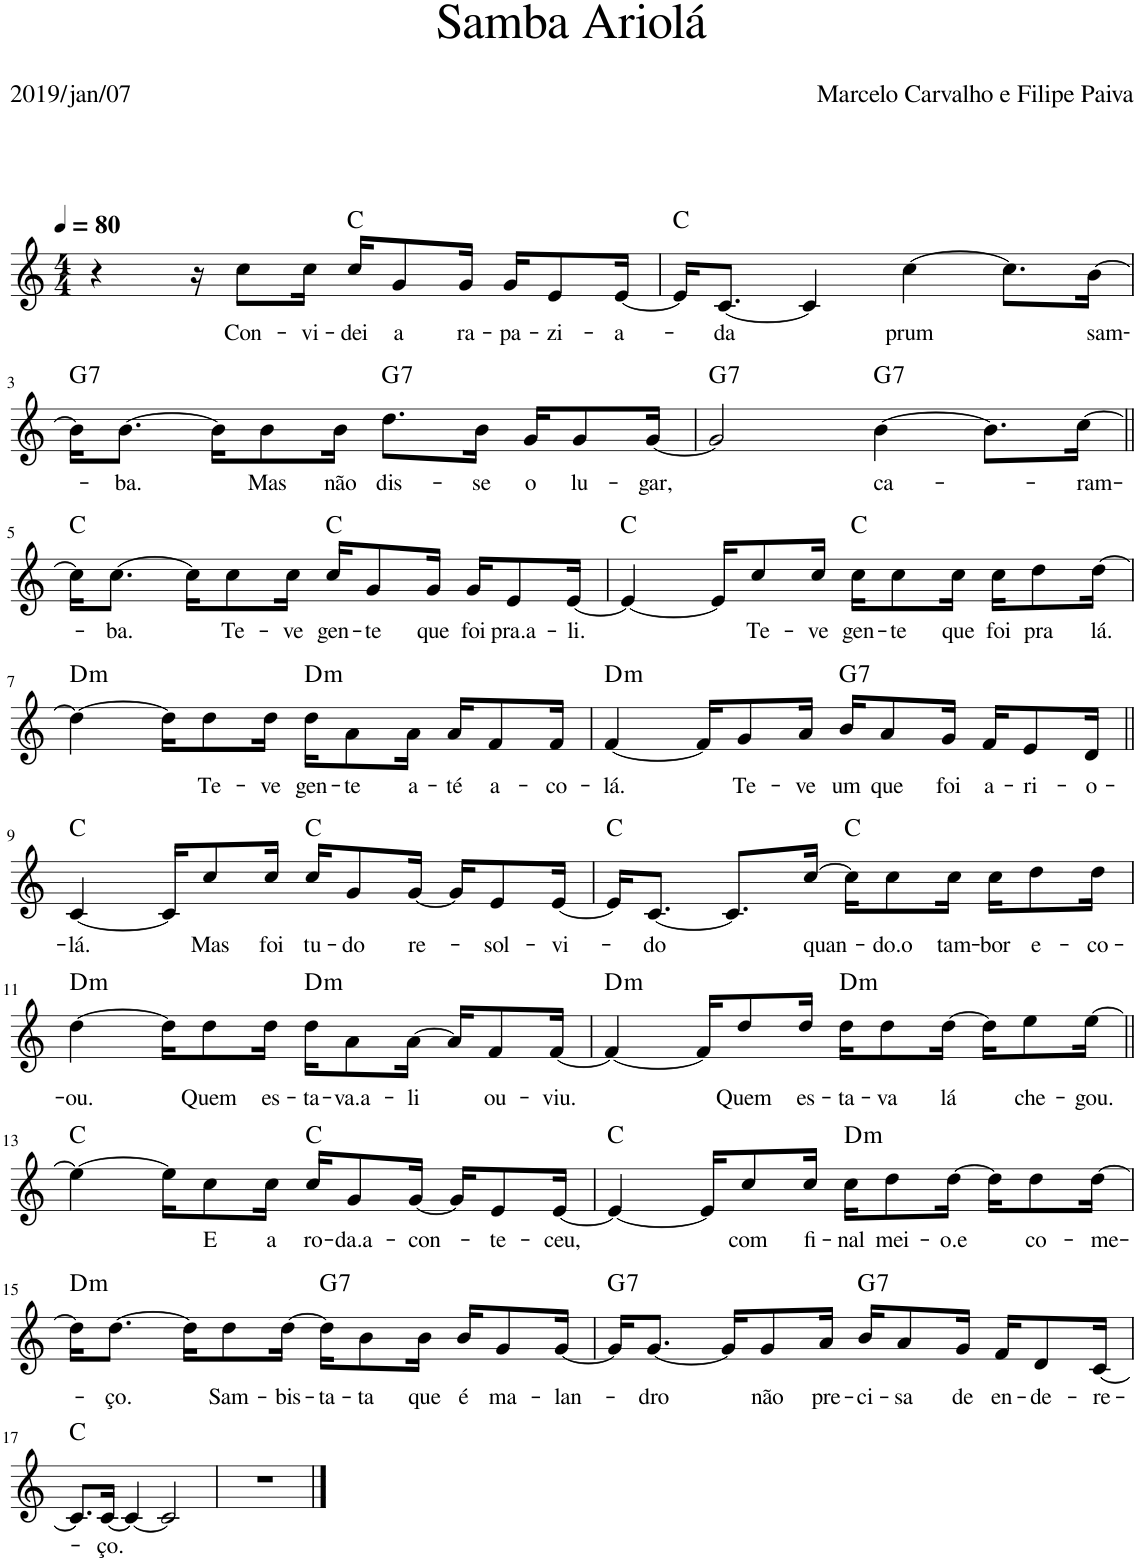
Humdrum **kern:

**kern	**text	**harte
*part1	*part1	*part1
*staff1	*staff1	*
*I"Canto	*	*
*I'C.	*	*
*clefG2	*	*
*k[]	*	*
*M4/4	*	*
*MM80	*	*
=1	=1	=1
4r	.	.
16r	.	.
!	!LO:LY:b	!
8cc\L	Con-	.
!	!LO:LY:b	!
16cc\Jk	-vi-	.
!	!LO:LY:b	!
16cc/KL	-dei	C:maj
!	!LO:LY:b	!
8g/	a	.
!	!LO:LY:b	!
16g/Jk	ra-	.
!	!LO:LY:b	!
16g/KL	-pa-	.
!	!LO:LY:b	!
8e/	-zi-	.
!	!LO:LY:b	!
[16e/Jk	-a-	.
=2	=2	=2
16e/KL]	.	C:maj
!	!LO:LY:b	!
[8.c/J	-da	.
4c/]	.	.
!	!LO:LY:b	!
[4cc\	prum	.
8.cc\L]	.	.
!	!LO:LY:b	!
[16b\Jk	sam-	.
!!LO:LB:g=z
=3	=3	=3
!	!	!LO:H:kt=7
16b\KL]	.	G:7
!	!LO:LY:b	!
[8.b\J	-ba.	.
16b\KL]	.	.
!	!LO:LY:b	!
8b\	Mas	.
!	!LO:LY:b	!
16b\Jk	não	.
!	!LO:LY:b	!LO:H:kt=7
8.dd\L	-dis-	G:7
!	!LO:LY:b	!
16b\Jk	-se	.
!	!LO:LY:b	!
16g/KL	o	.
!	!LO:LY:b	!
8g/	lu-	.
!	!LO:LY:b	!
[16g/Jk	-gar,	.
=4	=4	=4
!	!	!LO:H:kt=7
2g/]	.	G:7
!	!LO:LY:b	!LO:H:kt=7
[4b\	ca-	G:7
8.b\L]	.	.
!	!LO:LY:b	!
[16cc\Jk	-ram-	.
!!LO:LB:g=z
=5||	=5||	=5||
16cc\KL]	.	C:maj
!	!LO:LY:b	!
[8.cc\J	-ba.	.
16cc\KL]	.	.
!	!LO:LY:b	!
8cc\	Te-	.
!	!LO:LY:b	!
16cc\Jk	-ve	.
!	!LO:LY:b	!
16cc/KL	gen-	C:maj
!	!LO:LY:b	!
8g/	-te	.
!	!LO:LY:b	!
16g/Jk	que	.
!	!LO:LY:b	!
16g/KL	foi	.
!	!LO:LY:b	!
8e/	pra.a-	.
!	!LO:LY:b	!
[16e/Jk	-li.	.
=6	=6	=6
4e/_	.	C:maj
16e/KL]	.	.
!	!LO:LY:b	!
8cc/	Te-	.
!	!LO:LY:b	!
16cc/Jk	-ve	.
!	!LO:LY:b	!
16cc\KL	gen-	C:maj
!	!LO:LY:b	!
8cc\	-te	.
!	!LO:LY:b	!
16cc\Jk	que	.
!	!LO:LY:b	!
16cc\KL	foi	.
!	!LO:LY:b	!
8dd\	pra	.
!	!LO:LY:b	!
[16dd\Jk	lá.	.
!!LO:LB:g=z
=7	=7	=7
!	!	!LO:H:kt=m
4dd\_	.	D:min
16dd\KL]	.	.
!	!LO:LY:b	!
8dd\	Te-	.
!	!LO:LY:b	!
16dd\Jk	-ve	.
!	!LO:LY:b	!LO:H:kt=m
16dd\KL	gen-	D:min
!	!LO:LY:b	!
8a\	-te	.
!	!LO:LY:b	!
16a\Jk	a-	.
!	!LO:LY:b	!
16a/KL	-té	.
!	!LO:LY:b	!
8f/	a-	.
!	!LO:LY:b	!
16f/Jk	-co-	.
=8	=8	=8
!	!LO:LY:b	!LO:H:kt=m
[4f/	-lá.	D:min
16f/KL]	.	.
!	!LO:LY:b	!
8g/	Te-	.
!	!LO:LY:b	!
16a/Jk	-ve	.
!	!LO:LY:b	!LO:H:kt=7
16b/KL	um	G:7
!	!LO:LY:b	!
8a/	que	.
!	!LO:LY:b	!
16g/Jk	foi	.
!	!LO:LY:b	!
16f/KL	a-	.
!	!LO:LY:b	!
8e/	-ri-	.
!	!LO:LY:b	!
16d/Jk	-o-	.
!!LO:LB:g=z
=9||	=9||	=9||
!	!LO:LY:b	!
[4c/	-lá.	C:maj
16c/KL]	.	.
!	!LO:LY:b	!
8cc/	Mas	.
!	!LO:LY:b	!
16cc/Jk	foi	.
!	!LO:LY:b	!
16cc/KL	tu-	C:maj
!	!LO:LY:b	!
8g/	-do	.
!	!LO:LY:b	!
[16g/Jk	re-	.
16g/KL]	.	.
!	!LO:LY:b	!
8e/	-sol-	.
!	!LO:LY:b	!
[16e/Jk	-vi-	.
=10	=10	=10
16e/KL]	.	C:maj
!	!LO:LY:b	!
[8.c/J	-do	.
8.c/L]	.	.
!	!LO:LY:b	!
[16cc/Jk	-quan-	.
16cc\KL]	.	C:maj
!	!LO:LY:b	!
8cc\	-do.o	.
!	!LO:LY:b	!
16cc\Jk	tam-	.
!	!LO:LY:b	!
16cc\KL	-bor	.
!	!LO:LY:b	!
8dd\	e-	.
!	!LO:LY:b	!
16dd\Jk	-co-	.
!!LO:LB:g=z
=11	=11	=11
!	!LO:LY:b	!LO:H:kt=m
[4dd\	-ou.	D:min
16dd\KL]	.	.
!	!LO:LY:b	!
8dd\	Quem	.
!	!LO:LY:b	!
16dd\Jk	es-	.
!	!LO:LY:b	!LO:H:kt=m
16dd\KL	-ta-	D:min
!	!LO:LY:b	!
8a\	-va.a-	.
!	!LO:LY:b	!
[16a\Jk	-li	.
16a/KL]	.	.
!	!LO:LY:b	!
8f/	ou-	.
!	!LO:LY:b	!
[16f/Jk	-viu.	.
=12	=12	=12
!	!	!LO:H:kt=m
4f/_	.	D:min
16f/KL]	.	.
!	!LO:LY:b	!
8dd/	Quem	.
!	!LO:LY:b	!
16dd/Jk	es-	.
!	!LO:LY:b	!LO:H:kt=m
16dd\KL	-ta-	D:min
!	!LO:LY:b	!
8dd\	-va	.
!	!LO:LY:b	!
[16dd\Jk	lá	.
16dd\KL]	.	.
!	!LO:LY:b	!
8ee\	che-	.
!	!LO:LY:b	!
[16ee\Jk	-gou.	.
!!LO:LB:g=z
=13||	=13||	=13||
4ee\_	.	C:maj
16ee\KL]	.	.
!	!LO:LY:b	!
8cc\	E	.
!	!LO:LY:b	!
16cc\Jk	a	.
!	!LO:LY:b	!
16cc/KL	ro-	C:maj
!	!LO:LY:b	!
8g/	-da.a-	.
!	!LO:LY:b	!
[16g/Jk	-con-	.
16g/KL]	.	.
!	!LO:LY:b	!
8e/	-te-	.
!	!LO:LY:b	!
[16e/Jk	-ceu,	.
=14	=14	=14
4e/_	.	C:maj
16e/KL]	.	.
!	!LO:LY:b	!
8cc/	com	.
!	!LO:LY:b	!
16cc/Jk	fi-	.
!	!LO:LY:b	!LO:H:kt=m
16cc\KL	-nal	D:min
!	!LO:LY:b	!
8dd\	mei-	.
!	!LO:LY:b	!
[16dd\Jk	-o.e	.
16dd\KL]	.	.
!	!LO:LY:b	!
8dd\	co-	.
!	!LO:LY:b	!
[16dd\Jk	-me-	.
!!LO:LB:g=z
=15	=15	=15
!	!	!LO:H:kt=m
16dd\KL]	.	D:min
!	!LO:LY:b	!
[8.dd\J	-ço.	.
16dd\KL]	.	.
!	!LO:LY:b	!
8dd\	Sam-	.
!	!LO:LY:b	!
[16dd\Jk	-bis-	.
!	!LO:LY:b	!LO:H:kt=7
16dd\KL]	-ta-	G:7
!	!LO:LY:b	!
8b\	-ta	.
!	!LO:LY:b	!
16b\Jk	que	.
!	!LO:LY:b	!
16b/KL	é	.
!	!LO:LY:b	!
8g/	ma-	.
!	!LO:LY:b	!
[16g/Jk	-lan-	.
=16	=16	=16
!	!	!LO:H:kt=7
16g/KL]	.	G:7
!	!LO:LY:b	!
[8.g/J	-dro	.
16g/KL]	.	.
!	!LO:LY:b	!
8g/	não	.
!	!LO:LY:b	!
16a/Jk	pre-	.
!	!LO:LY:b	!LO:H:kt=7
16b/KL	-ci-	G:7
!	!LO:LY:b	!
8a/	-sa	.
!	!LO:LY:b	!
16g/Jk	de	.
!	!LO:LY:b	!
16f/KL	en-	.
!	!LO:LY:b	!
8d/	-de-	.
!	!LO:LY:b	!
[16c/Jk	-re-	.
!!LO:LB:g=z
=17	=17	=17
8.c/L]	.	C:maj
!	!LO:LY:b	!
[16c/Jk	-ço.	.
4c/_	.	.
2c/]	.	.
=18	=18	=18
1r	.	.
==	==	==
*-	*-	*-
